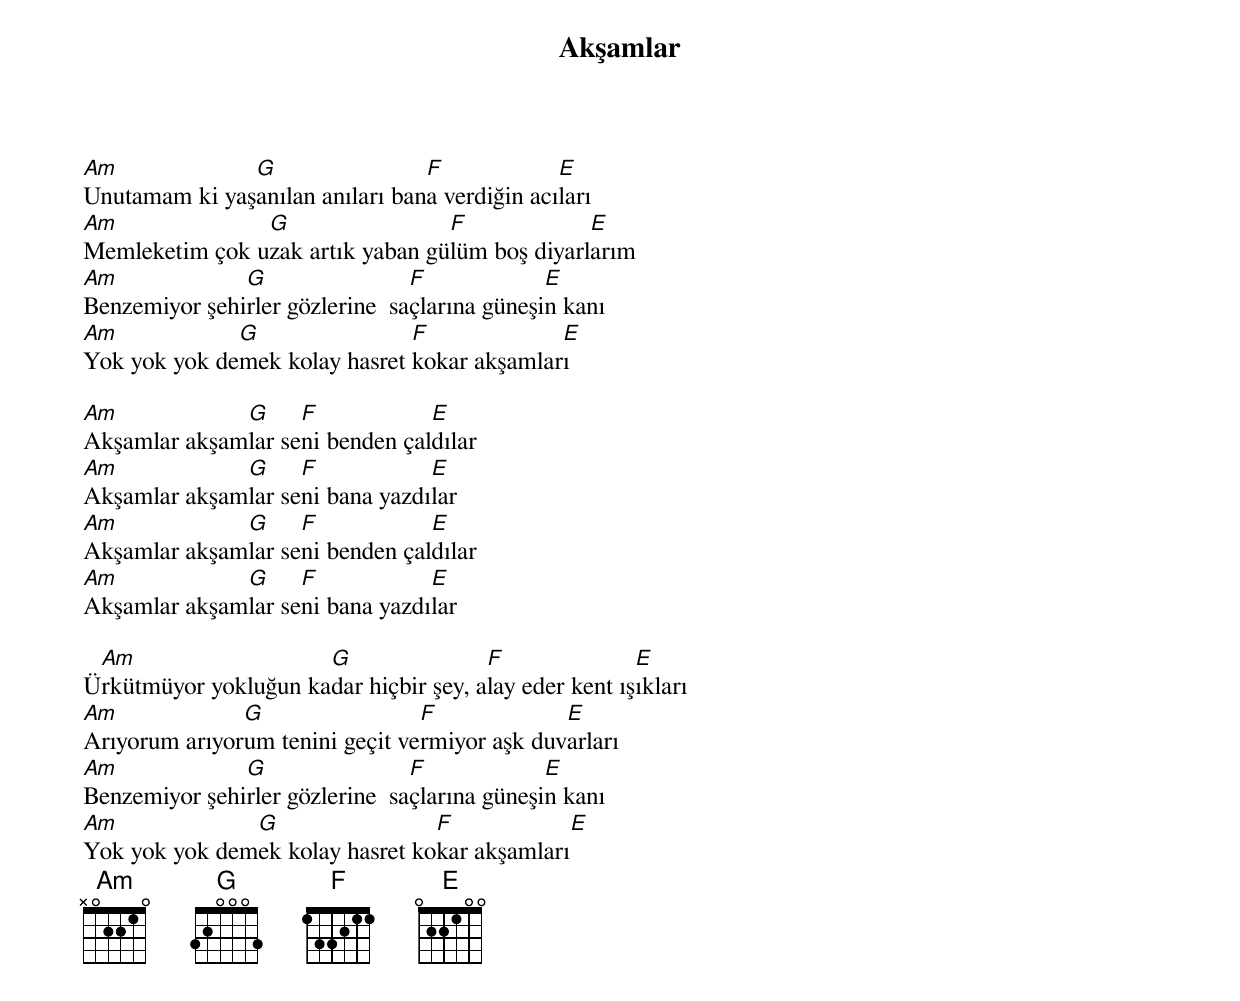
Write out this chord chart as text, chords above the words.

{title: Akşamlar}
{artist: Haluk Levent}

Am             G                 F             E
Unutamam ki yaşanılan anıları bana verdiğin acıları
Am              G                 F             E
Memleketim çok uzak artık yaban gülüm boş diyarlarım
Am             G                 F             E
Benzemiyor şehirler gözlerine  saçlarına güneşin kanı
Am            G                F             E
Yok yok yok demek kolay hasret kokar akşamları

Am            G     F            E
Akşamlar akşamlar seni benden çaldılar
Am            G     F            E
Akşamlar akşamlar seni bana yazdılar
Am            G     F            E
Akşamlar akşamlar seni benden çaldılar
Am            G     F            E
Akşamlar akşamlar seni bana yazdılar

 Am                   G                F               E
Ürkütmüyor yokluğun kadar hiçbir şey, alay eder kent ışıkları
Am             G                 F             E
Arıyorum arıyorum tenini geçit vermiyor aşk duvarları
Am             G                 F             E
Benzemiyor şehirler gözlerine  saçlarına güneşin kanı
Am             G                 F             E
Yok yok yok demek kolay hasret kokar akşamları
